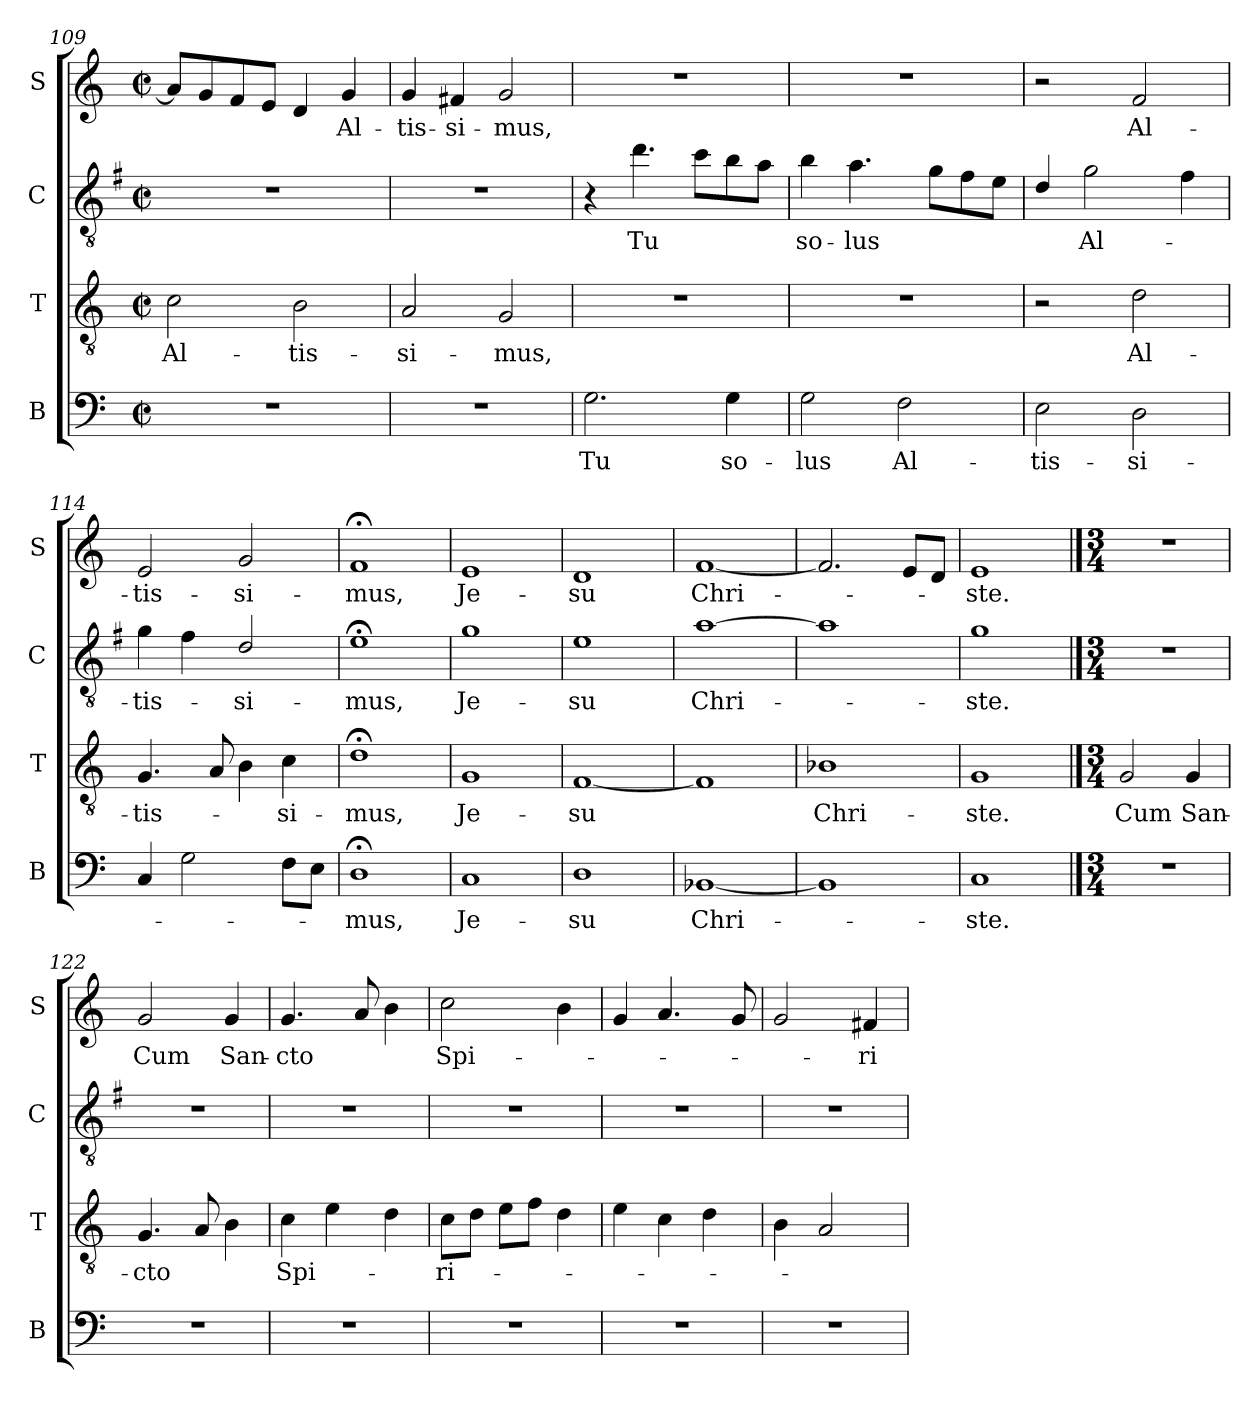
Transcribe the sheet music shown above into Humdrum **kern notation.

**kern	**text	**kern	**text	**kern	**text	**kern	**text
*part4	*part4	*part3	*part3	*part2	*part2	*part1	*part1
*staff4	*staff4	*staff3	*staff3	*staff2	*staff2	*staff1	*staff1
*I"B	*	*I"T	*	*I"C	*	*I"S	*
*I'B	*	*I'T	*	*I'C	*	*I'S	*
*clefF4	*	*clefGv2	*	*clefGv2	*	*clefG2	*
*	*	*	*	*ITrd4c7	*	*	*
*k[]	*	*k[]	*	*k[]	*	*k[]	*
*M2/2	*	*M2/2	*	*M2/2	*	*M2/2	*
*met(c|)	*	*met(c|)	*	*met(c|)	*	*met(c|)	*
=109	=109	=109	=109	=109	=109	=109	=109
!	!	!	!LO:LY:b	!	!	!	!
1r	.	2c\	Al-	1r	.	8a/L]	.
.	.	.	.	.	.	8g/	.
.	.	.	.	.	.	8f/	.
.	.	.	.	.	.	8e/J	.
!	!	!	!LO:LY:b	!	!	!	!
.	.	2B\	-tis-	.	.	4d/	.
!	!	!	!	!	!	!	!LO:LY:b
.	.	.	.	.	.	4g/	Al-
=110	=110	=110	=110	=110	=110	=110	=110
!	!	!	!LO:LY:b	!	!	!	!LO:LY:b
1r	.	2A/	-si-	1r	.	4g/	-tis-
!	!	!	!	!	!	!	!LO:LY:b
.	.	.	.	.	.	4f#X/	-si-
!	!	!	!LO:LY:b	!	!	!	!LO:LY:b
.	.	2G/	-mus,	.	.	2g/	-mus,
=111	=111	=111	=111	=111	=111	=111	=111
!	!LO:LY:b	!	!	!	!	!	!
2.G\	Tu	1r	.	4r	.	1r	.
!	!	!	!	!	!LO:LY:b	!	!
.	.	.	.	4.g\	Tu	.	.
.	.	.	.	8f\L	.	.	.
!	!LO:LY:b	!	!	!	!	!	!
4G\	so-	.	.	8e\	.	.	.
.	.	.	.	8d\J	.	.	.
!!LO:PB:g=z
=112	=112	=112	=112	=112	=112	=112	=112
!	!LO:LY:b	!	!	!	!LO:LY:b	!	!
2G\	-lus	1r	.	4e\	so-	1r	.
!	!	!	!	!	!LO:LY:b	!	!
.	.	.	.	4.d\	-lus	.	.
!	!LO:LY:b	!	!	!	!	!	!
2F\	Al-	.	.	.	.	.	.
.	.	.	.	8c\L	.	.	.
.	.	.	.	8B\	.	.	.
.	.	.	.	8A\J	.	.	.
=113	=113	=113	=113	=113	=113	=113	=113
!	!LO:LY:b	!	!	!	!	!	!
2E\	-tis-	2r	.	4G/	.	2r	.
!	!	!	!	!	!LO:LY:b	!	!
.	.	.	.	2c\	Al-	.	.
!	!LO:LY:b	!	!LO:LY:b	!	!	!	!LO:LY:b
2D\	-si-	2d\	Al-	.	.	2f/	Al-
.	.	.	.	4B\	.	.	.
=114	=114	=114	=114	=114	=114	=114	=114
*	*	*	*	*	*	*MM92	*
!	!	!	!LO:LY:b	!	!LO:LY:b	!	!LO:LY:b
4C/	.	4.G/	-tis-	4c\	-tis-	2e/	-tis-
2G\	.	.	.	4B\	.	.	.
.	.	8A/	.	.	.	.	.
!	!	!	!	!	!LO:LY:b	!	!LO:LY:b
.	.	4B\	.	2G/	-si-	2g/	-si-
!	!	!	!LO:LY:b	!	!	!	!
8F\L	.	4c\	-si-	.	.	.	.
8E\J	.	.	.	.	.	.	.
=115	=115	=115	=115	=115	=115	=115	=115
!	!LO:LY:b	!	!LO:LY:b	!	!LO:LY:b	!	!LO:LY:b
1D;<	-mus,	1d;<	-mus,	1A;<	-mus,	1f;<	-mus,
=116	=116	=116	=116	=116	=116	=116	=116
*	*	*	*	*	*	*MM112	*
!	!LO:LY:b	!	!LO:LY:b	!	!LO:LY:b	!	!LO:LY:b
1C	Je-	1G	Je-	1c	Je-	1e	Je-
=117	=117	=117	=117	=117	=117	=117	=117
!	!LO:LY:b	!	!LO:LY:b	!	!LO:LY:b	!	!LO:LY:b
1D	-su	[1F	-su	1A	-su	1d	-su
=118	=118	=118	=118	=118	=118	=118	=118
!	!LO:LY:b	!	!	!	!LO:LY:b	!	!LO:LY:b
[1BB-X	Chri-	1F]	.	[1d	Chri-	[1f	Chri-
=119	=119	=119	=119	=119	=119	=119	=119
*	*	*	*	*	*	*MM92	*
!	!	!	!LO:LY:b	!	!	!	!
1BB-]	.	1B-X	Chri-	1d]	.	2.f/]	.
.	.	.	.	.	.	8e/L	.
.	.	.	.	.	.	8d/J	.
!!LO:LB:g=z
=120	=120	=120	=120	=120	=120	=120	=120
!	!LO:LY:b	!	!LO:LY:b	!	!LO:LY:b	!	!LO:LY:b
1C	-ste.	1G	-ste.	1c	-ste.	1e	-ste.
==121	==121	==121	==121	==121	==121	==121	==121
*M3/4	*	*M3/4	*	*M3/4	*	*M3/4	*
*	*	*	*	*	*	*MM112	*
!	!	!	!LO:LY:b	!	!	!	!
2.r	.	2G/	Cum	2.r	.	2.r	.
!	!	!	!LO:LY:b	!	!	!	!
.	.	4G/	San-	.	.	.	.
=122	=122	=122	=122	=122	=122	=122	=122
!	!	!	!LO:LY:b	!	!	!	!LO:LY:b
2.r	.	4.G/	-cto	2.r	.	2g/	Cum
.	.	8A/	.	.	.	.	.
!	!	!	!	!	!	!	!LO:LY:b
.	.	4B\	.	.	.	4g/	San-
=123	=123	=123	=123	=123	=123	=123	=123
!	!	!	!LO:LY:b	!	!	!	!LO:LY:b
2.r	.	4c\	Spi-	2.r	.	4.g/	-cto
.	.	4e\	.	.	.	.	.
.	.	.	.	.	.	8a/	.
.	.	4d\	.	.	.	4b\	.
=124	=124	=124	=124	=124	=124	=124	=124
!	!	!	!LO:LY:b	!	!	!	!LO:LY:b
2.r	.	8c\L	-ri-	2.r	.	2cc\	Spi-
.	.	8d\J	.	.	.	.	.
.	.	8e\L	.	.	.	.	.
.	.	8f\J	.	.	.	.	.
.	.	4d\	.	.	.	4b\	.
=125	=125	=125	=125	=125	=125	=125	=125
2.r	.	4e\	.	2.r	.	4g/	.
.	.	4c\	.	.	.	4.a/	.
.	.	4d\	.	.	.	.	.
.	.	.	.	.	.	8g/	.
=126	=126	=126	=126	=126	=126	=126	=126
2.r	.	4B\	.	2.r	.	2g/	.
.	.	2A/	.	.	.	.	.
!	!	!	!	!	!	!	!LO:LY:b
.	.	.	.	.	.	4f#X/	-ri-
=	=	=	=	=	=	=	=
*-	*-	*-	*-	*-	*-	*-	*-
